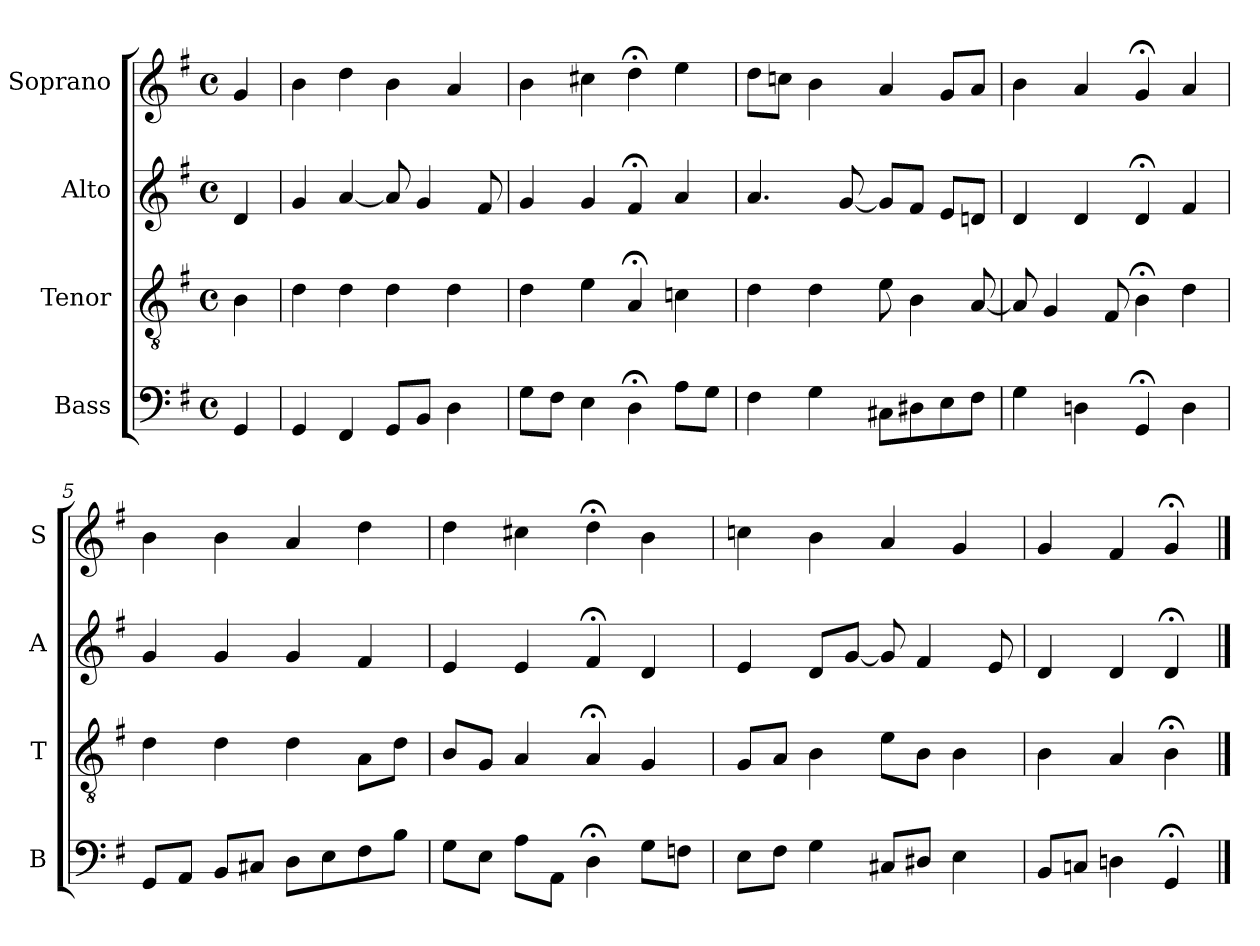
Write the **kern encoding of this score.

**kern	**kern	**kern	**kern
*part4	*part3	*part2	*part1
*staff4	*staff3	*staff2	*staff1
*I"Bass	*I"Tenor	*I"Alto	*I"Soprano
*I'B	*I'T	*I'A	*I'S
*clefF4	*clefGv2	*clefG2	*clefG2
*k[f#]	*k[f#]	*k[f#]	*k[f#]
*G:	*G:	*G:	*G:
*M4/4	*M4/4	*M4/4	*M4/4
*met(c)	*met(c)	*met(c)	*met(c)
*MM100	*MM100	*MM100	*MM100
=	=	=	=
4GG	4B	4d	4g
=1	=1	=1	=1
4GG	4d	4g	4b
4FF#	4d	[4a	4dd
8GGL	4d	8a]	4b
8BBJ	.	4g	.
4D	4d	.	4a
.	.	8f#	.
=2	=2	=2	=2
8GL	4d	4g	4b
8F#J	.	.	.
4E	4e	4g	4cc#X
4D;<	4A;<	4f#;<	4dd;<
8AL	4cn	4a	4ee
8GJ	.	.	.
=3	=3	=3	=3
4F#	4d	4.a	8ddL
.	.	.	8ccnJ
4G	4d	.	4b
.	.	[8g	.
8C#XL	8e	8gL]	4a
8D#X	4B	8f#J	.
8E	.	8eL	8gL
8F#J	[8A	8dnJ	8aJ
=4	=4	=4	=4
4G	8A]	4d	4b
.	4G	.	.
4Dn	.	4d	4a
.	8F#	.	.
4GG;<	4B;<	4d;<	4g;<
4D	4d	4f#	4a
=5	=5	=5	=5
8GGL	4d	4g	4b
8AAJ	.	.	.
8BBL	4d	4g	4b
8C#XJ	.	.	.
8DL	4d	4g	4a
8E	.	.	.
8F#	8AL	4f#	4dd
8BJ	8dJ	.	.
=6	=6	=6	=6
8GL	8BL	4e	4dd
8EJ	8GJ	.	.
8AL	4A	4e	4cc#X
8AAJ	.	.	.
4D;<	4A;<	4f#;<	4dd;<
8GL	4G	4d	4b
8FnJ	.	.	.
=7	=7	=7	=7
8EL	8GL	4e	4ccn
8F#J	8AJ	.	.
4G	4B	8dL	4b
.	.	[8gJ	.
8C#XL	8eL	8g]	4a
8D#XJ	8BJ	4f#	.
4E	4B	.	4g
.	.	8e	.
=8	=8	=8	=8
8BBL	4B	4d	4g
8CnJ	.	.	.
4Dn	4A	4d	4f#
4GG;<	4B;<	4d;<	4g;<
==	==	==	==
*-	*-	*-	*-
